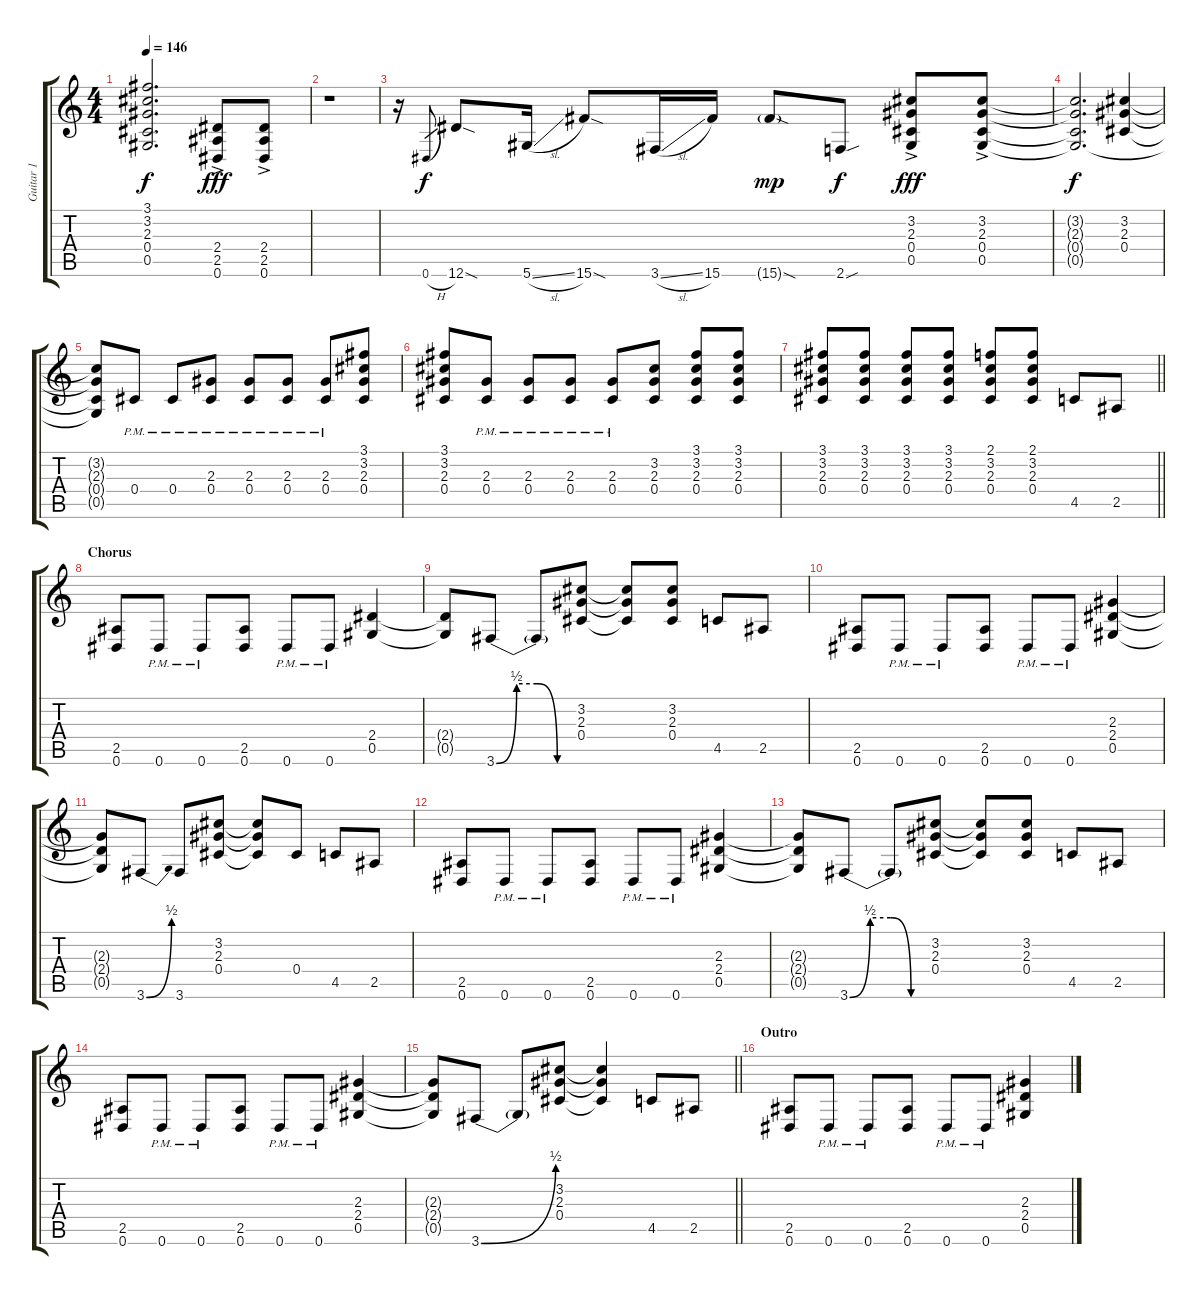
\track ("Guitar 1" "Guitar 1") {instrument overdrivenguitar}
\staff {score tabs}
\tuning (Eb4 Bb3 Gb3 Db3 Ab2 Eb2) {hide}
\ts (4 4)
\tempo 146
\clef g2
\ks c
(3.1 3.2 2.3{t} 0.4{t} 0.5{t}).2{d dy f} (2.4{ac} 2.5{ac} 0.6{ac}).8{dy fff} (2.4{ac} 2.5{ac} 0.6{ac}).8 |
r.1 |
r.16 0.6{h}.8{gr dy f} 12.6{sod}.8 5.6{sl}.16 15.6{sod}.8 3.6{sl}.16 15.6.16 15.6{sod g}.8{dy mp} 2.6{sou}.8{dy f} (3.2{ac} 2.3{ac} 0.4{ac} 0.5{ac}).8{dy fff} (3.2{ac} 2.3{ac} 0.4{ac} 0.5{ac}).8 |
(3.2{t} 2.3{t} 0.4{t} 0.5{t}).2{d dy f} (3.2 2.3 0.4).4 |
(3.2{t} 2.3{t} 0.4{t} 0.5{t}).8 0.4{pm}.8 0.4{pm}.8 (2.3{pm} 0.4{pm}).8 (2.3{pm} 0.4{pm}).8 (2.3{pm} 0.4{pm}).8 (2.3{pm} 0.4{pm}).8 (3.1 3.2 2.3 0.4).8 |
(3.1 3.2 2.3 0.4).8 (2.3{pm} 0.4{pm}).8 (2.3{pm} 0.4{pm}).8 (2.3{pm} 0.4{pm}).8 (2.3{pm} 0.4{pm}).8 (3.2 2.3 0.4).8 (3.1 3.2 2.3 0.4).8 (3.1 3.2 2.3 0.4).8 |
\barLineRight lightlight
(3.1 3.2 2.3 0.4).8 (3.1 3.2 2.3 0.4).8 (3.1 3.2 2.3 0.4).8 (3.1 3.2 2.3 0.4).8 (2.1 3.2 2.3 0.4).8 (2.1 3.2 2.3 0.4).8 4.5.8 2.5.8 |
\section ("" "Chorus")
(2.5 0.6).8 0.6{pm}.8 0.6{pm}.8 (2.5 0.6).8 0.6{pm}.8 0.6{pm}.8 (2.4 0.5).4 |
(2.4{t} 0.5{t}).8 3.6{be (custom 0 0 15 2 30 2 45 0 60 0)}.8 3.6{t}.8 (3.2 2.3 0.4).8 (3.2{t} 2.3{t} 0.4{t}).8 (3.2 2.3 0.4).8 4.5.8 2.5.8 |
(2.5 0.6).8 0.6{pm}.8 0.6{pm}.8 (2.5 0.6).8 0.6{pm}.8 0.6{pm}.8 (2.3 2.4 0.5).4 |
(2.3{t} 2.4{t} 0.5{t}).8 3.6{be (bend 0 0 60 2)}.8 3.6.8 (3.2 2.3 0.4).8 (3.2{t} 2.3{t} 0.4{t}).8 0.4.8 4.5.8 2.5.8 |
(2.5 0.6).8 0.6{pm}.8 0.6{pm}.8 (2.5 0.6).8 0.6{pm}.8 0.6{pm}.8 (2.3 2.4 0.5).4 |
(2.3{t} 2.4{t} 0.5{t}).8 3.6{be (custom 0 0 15 2 30 2 45 0 60 0)}.8 3.6{t}.8 (3.2 2.3 0.4).8 (3.2{t} 2.3{t} 0.4{t}).8 (3.2 2.3 0.4).8 4.5.8 2.5.8 |
(2.5 0.6).8 0.6{pm}.8 0.6{pm}.8 (2.5 0.6).8 0.6{pm}.8 0.6{pm}.8 (2.3 2.4 0.5).4 |
\barLineRight lightlight
(2.3{t} 2.4{t} 0.5{t}).8 3.6{be (bend 0 0 60 2)}.8 3.6{t}.8 (3.2 2.3 0.4).8 (3.2{t} 2.3{t} 0.4{t}).4 4.5.8 2.5.8 |
\section ("" "Outro")
(2.5 0.6).8 0.6{pm}.8 0.6{pm}.8 (2.5 0.6).8 0.6{pm}.8 0.6{pm}.8 (2.3 2.4 0.5).4
